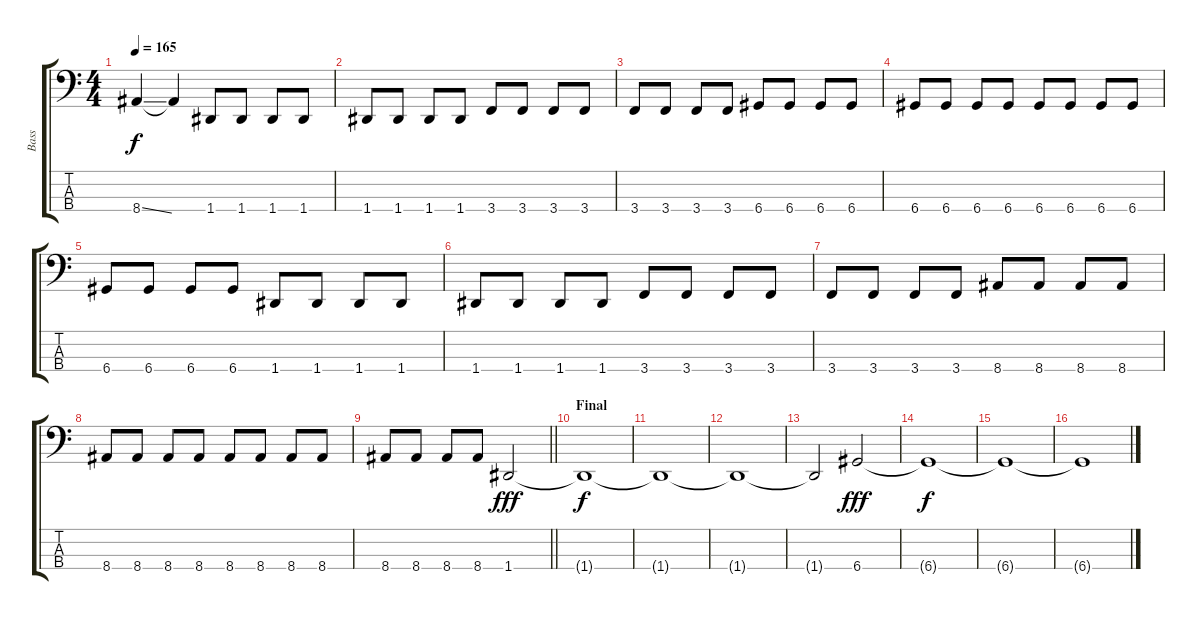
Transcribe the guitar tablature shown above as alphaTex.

\track ("Bass" "Bass") {instrument electricbassfinger}
\staff {score tabs}
\tuning (G2 D2 A1 D1) {hide}
\ts (4 4)
\tempo 165
\clef f4
\ks c
8.4{ss}.4{dy f} 8.4{t}.4 1.4.8 1.4.8 1.4.8 1.4.8 |
1.4.8 1.4.8 1.4.8 1.4.8 3.4.8 3.4.8 3.4.8 3.4.8 |
3.4.8 3.4.8 3.4.8 3.4.8 6.4.8 6.4.8 6.4.8 6.4.8 |
6.4.8 6.4.8 6.4.8 6.4.8 6.4.8 6.4.8 6.4.8 6.4.8 |
6.4.8 6.4.8 6.4.8 6.4.8 1.4.8 1.4.8 1.4.8 1.4.8 |
1.4.8 1.4.8 1.4.8 1.4.8 3.4.8 3.4.8 3.4.8 3.4.8 |
3.4.8 3.4.8 3.4.8 3.4.8 8.4.8 8.4.8 8.4.8 8.4.8 |
8.4.8 8.4.8 8.4.8 8.4.8 8.4.8 8.4.8 8.4.8 8.4.8 |
\barLineRight lightlight
8.4.8 8.4.8 8.4.8 8.4.8 1.4.2{dy fff volume 16} |
\section ("" "Final")
1.4{t}.1{dy f} |
1.4{t}.1 |
1.4{t}.1 |
1.4{t}.2 6.4.2{dy fff} |
6.4{t}.1{dy f} |
6.4{t}.1 |
6.4{t}.1
